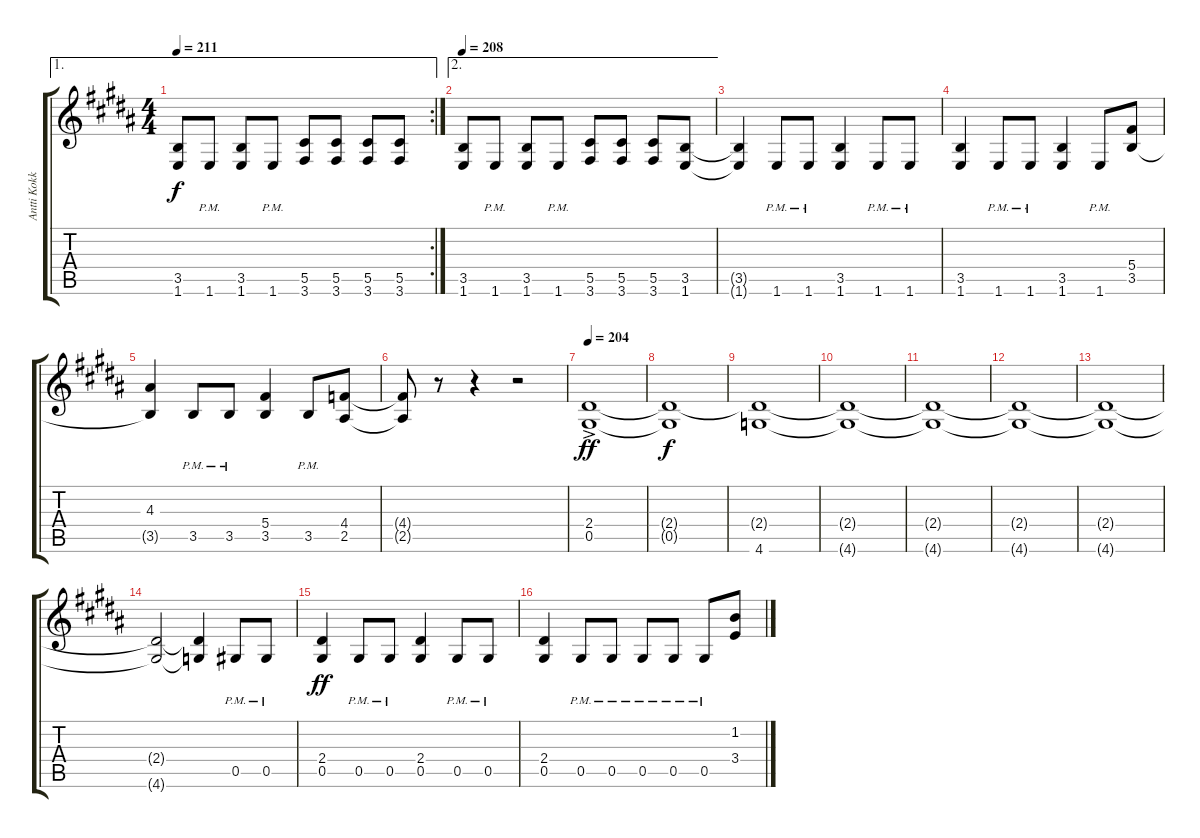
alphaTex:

\track ("Antti Kokko" "Antti Kokk") {instrument overdrivenguitar}
\staff {score tabs}
\tuning (Eb4 Bb3 Gb3 Db3 Ab2 Eb2) {hide}
\ae 1
\rc 2
\ts (4 4)
\tempo 211
\clef g2
\ks b
(3.5 1.6).8{dy f} 1.6{pm}.8 (3.5 1.6).8 1.6{pm}.8 (5.5 3.6).8 (5.5 3.6).8 (5.5 3.6).8 (5.5 3.6).8 |
\ae 2
\tempo 208
\ks g#minor
(3.5 1.6).8 1.6{pm}.8 (3.5 1.6).8 1.6{pm}.8 (5.5 3.6).8 (5.5 3.6).8 (5.5 3.6).8 (3.5 1.6).8 |
(3.5{t} 1.6{t}).4 1.6{pm}.8 1.6{pm}.8 (3.5 1.6).4 1.6{pm}.8 1.6{pm}.8 |
(3.5 1.6).4 1.6{pm}.8 1.6{pm}.8 (3.5 1.6).4 1.6{pm}.8 (5.4 3.5).8 |
(4.3 3.5{t}).4 3.5{pm}.8 3.5{pm}.8 (5.4 3.5).4 3.5{pm}.8 (4.4 2.5).8 |
\ks b
(4.4{t} 2.5{t}).8 r.8 r.4 r.2 |
\tempo 204
\ks g#minor
(2.4{ac} 0.5{ac}).1{dy ff} |
(2.4{t} 0.5{t}).1{dy f} |
\ks b
(2.4{t} 4.6).1 |
\ks g#minor
(2.4{t} 4.6{t}).1 |
(2.4{t} 4.6{t}).1 |
(2.4{t} 4.6{t}).1 |
\ks b
(2.4{t} 4.6{t}).1 |
\ks g#minor
(2.4{t} 4.6{t}).2 (2.4{t} 4.6{t}).4 0.5{pm}.8 0.5{pm}.8 |
(2.4 0.5).4{dy ff} 0.5{pm}.8 0.5{pm}.8 (2.4 0.5).4 0.5{pm}.8 0.5{pm}.8 |
(2.4 0.5).4 0.5{pm}.8 0.5{pm}.8 0.5{pm}.8 0.5{pm}.8 0.5{pm}.8 (1.2 3.4).8
